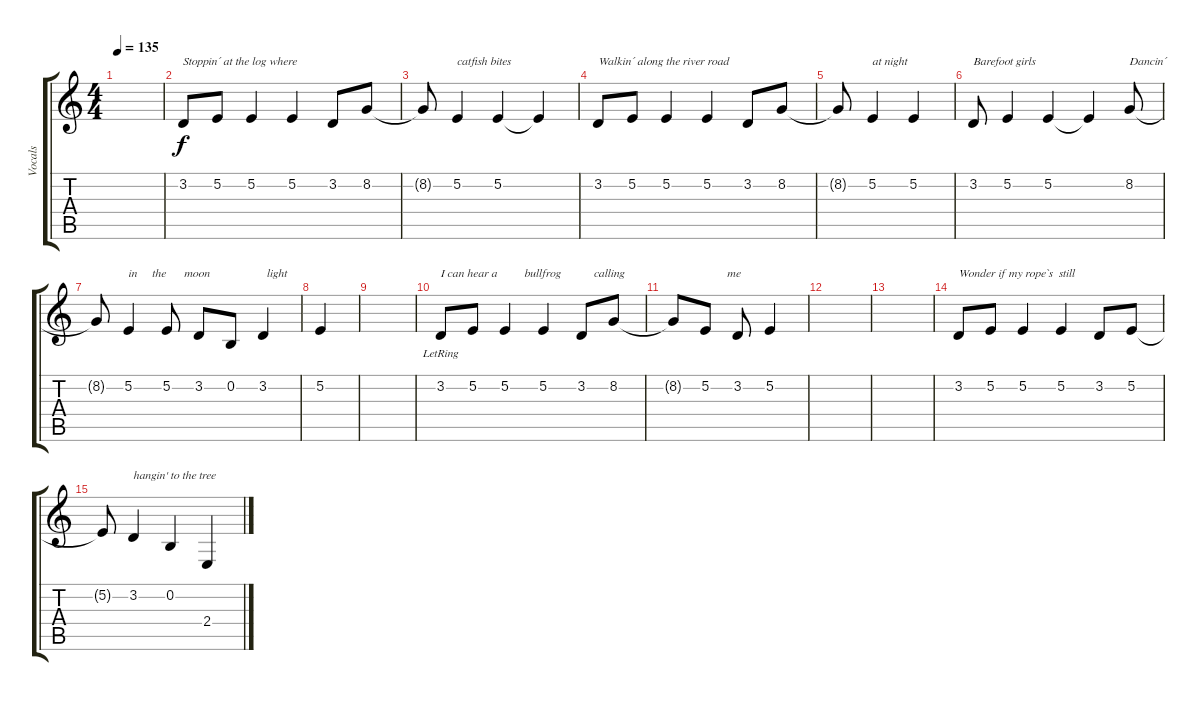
\track ("Vocals" "Vocals") {instrument oboe}
\staff {score tabs}
\tuning (E4 B3 G3 D3 A2 E2) {hide}
\ts (4 4)
\tempo 135
\clef g2
\ks c
|
3.2.8{txt "Stoppin´ at the log where"} 5.2.8 5.2.4 5.2.4 3.2.8 8.2.8 |
8.2{t}.8 5.2.4{txt "catfish bites"} 5.2.4 5.2{t}.4 |
3.2.8{txt "Walkin´ along the river road"} 5.2.8 5.2.4 5.2.4 3.2.8 8.2.8 |
8.2{t}.8 5.2.4{txt "at night"} 5.2.4 |
3.2.8{txt "Barefoot girls"} 5.2.4 5.2.4 5.2{t}.4 8.2.8{txt "Dancin´"} |
8.2{t}.8 5.2.4{txt "in     the      moon                   light"} 5.2.8 3.2.8 0.2.8 3.2.4 |
5.2.4 |
|
3.2{lr}.8{txt "I can hear a         bullfrog           calling "} 5.2.8 5.2.4 5.2.4 3.2.8 8.2.8 |
8.2{t}.8{txt "                  me"} 5.2.8 3.2.8 5.2.4 |
|
|
3.2.8{txt "Wonder if my rope`s  still"} 5.2.8 5.2.4 5.2.4 3.2.8 5.2.8 |
5.2{t}.8 3.2.4{txt "hangin' to the tree"} 0.2.4 2.4.4
